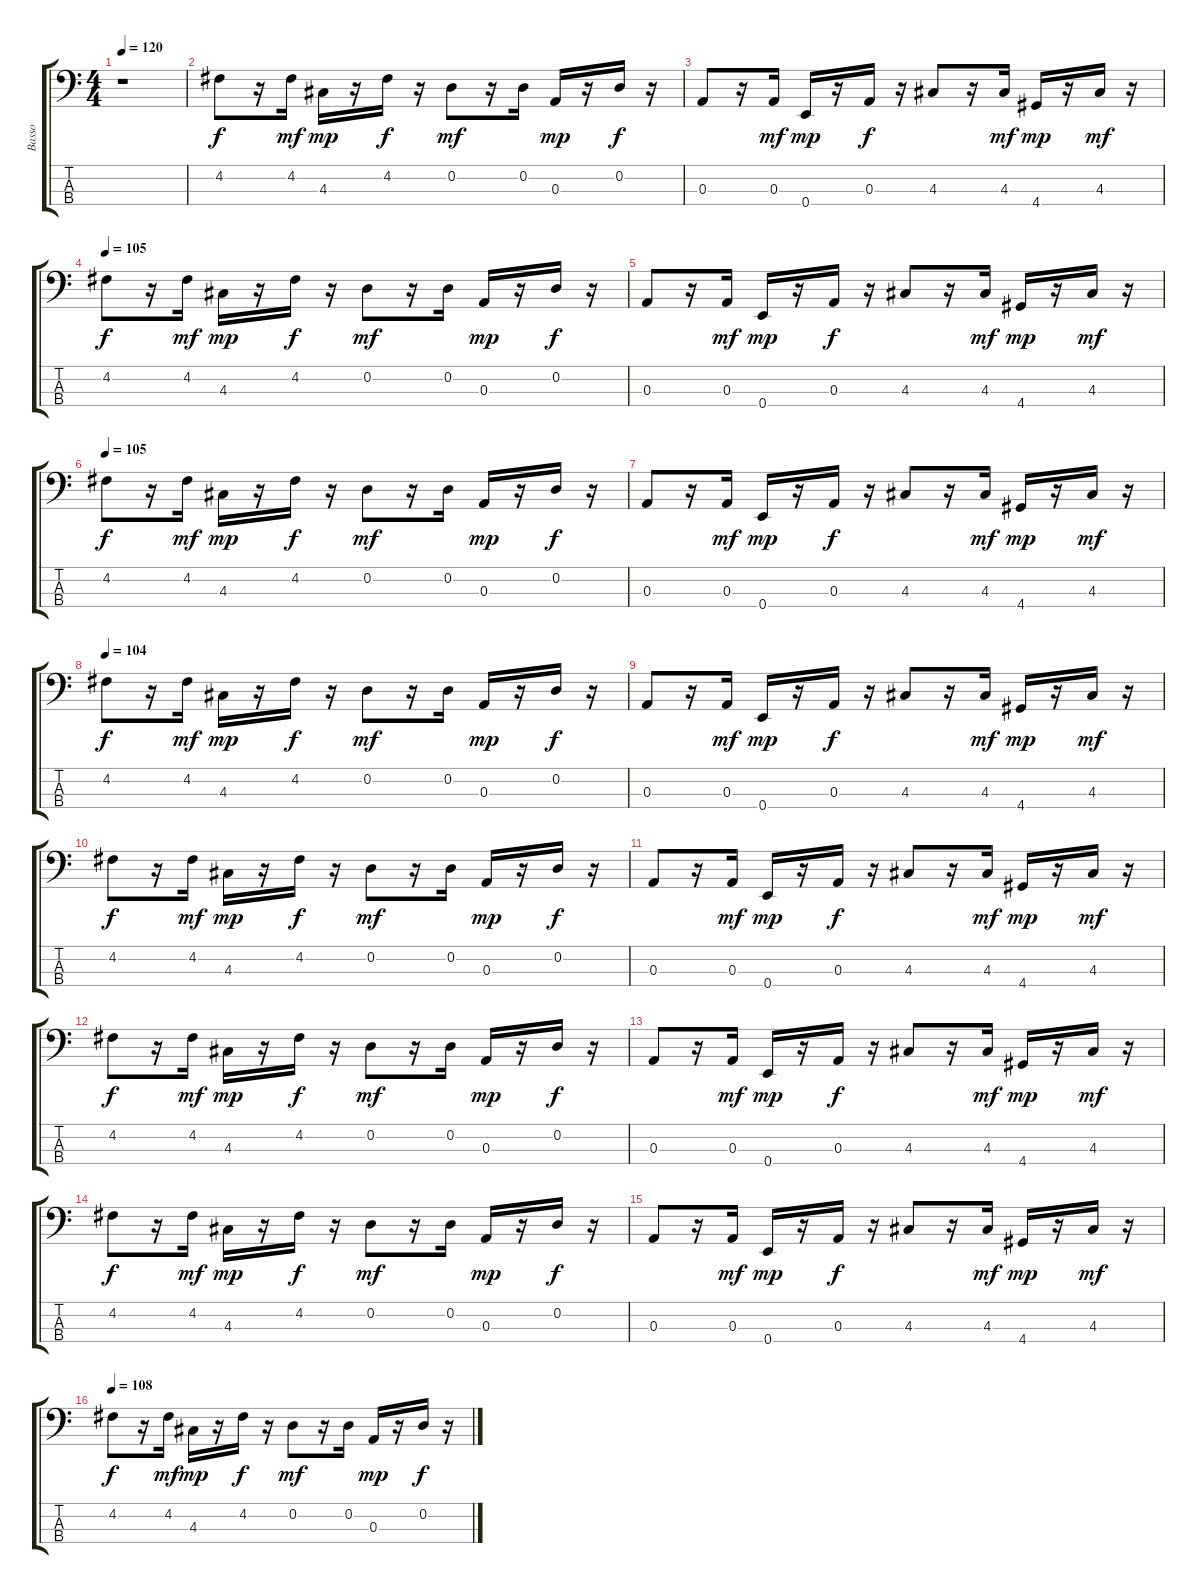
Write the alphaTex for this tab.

\track ("Basso" "Basso") {instrument acousticguitarnylon}
\staff {score tabs}
\tuning (G2 D2 A1 E1) {hide}
\ts (4 4)
\tempo 120
\clef f4
\ks c
r.1{dy f instrument acousticguitarnylon} |
4.2.8 r.16 4.2.16{dy mf} 4.3.16{dy mp} r.16 4.2.16{dy f} r.16 0.2.8{dy mf} r.16 0.2.16 0.3.16{dy mp} r.16 0.2.16{dy f} r.16 |
0.3.8 r.16 0.3.16{dy mf} 0.4.16{dy mp} r.16 0.3.16{dy f} r.16 4.3.8 r.16 4.3.16{dy mf} 4.4.16{dy mp} r.16 4.3.16{dy mf} r.16 |
\tempo 105
4.2.8{dy f} r.16 4.2.16{dy mf} 4.3.16{dy mp} r.16 4.2.16{dy f} r.16 0.2.8{dy mf} r.16 0.2.16 0.3.16{dy mp} r.16 0.2.16{dy f} r.16 |
0.3.8 r.16 0.3.16{dy mf} 0.4.16{dy mp} r.16 0.3.16{dy f} r.16 4.3.8 r.16 4.3.16{dy mf} 4.4.16{dy mp} r.16 4.3.16{dy mf} r.16 |
\tempo 105
4.2.8{dy f} r.16 4.2.16{dy mf} 4.3.16{dy mp} r.16 4.2.16{dy f} r.16 0.2.8{dy mf} r.16 0.2.16 0.3.16{dy mp} r.16 0.2.16{dy f} r.16 |
0.3.8 r.16 0.3.16{dy mf} 0.4.16{dy mp} r.16 0.3.16{dy f} r.16 4.3.8 r.16 4.3.16{dy mf} 4.4.16{dy mp} r.16 4.3.16{dy mf} r.16 |
\tempo 104
4.2.8{dy f} r.16 4.2.16{dy mf} 4.3.16{dy mp} r.16 4.2.16{dy f} r.16 0.2.8{dy mf} r.16 0.2.16 0.3.16{dy mp} r.16 0.2.16{dy f} r.16 |
0.3.8 r.16 0.3.16{dy mf} 0.4.16{dy mp} r.16 0.3.16{dy f} r.16 4.3.8 r.16 4.3.16{dy mf} 4.4.16{dy mp} r.16 4.3.16{dy mf} r.16 |
4.2.8{dy f} r.16 4.2.16{dy mf} 4.3.16{dy mp} r.16 4.2.16{dy f} r.16 0.2.8{dy mf} r.16 0.2.16 0.3.16{dy mp} r.16 0.2.16{dy f} r.16 |
0.3.8 r.16 0.3.16{dy mf} 0.4.16{dy mp} r.16 0.3.16{dy f} r.16 4.3.8 r.16 4.3.16{dy mf} 4.4.16{dy mp} r.16 4.3.16{dy mf} r.16 |
4.2.8{dy f} r.16 4.2.16{dy mf} 4.3.16{dy mp} r.16 4.2.16{dy f} r.16 0.2.8{dy mf} r.16 0.2.16 0.3.16{dy mp} r.16 0.2.16{dy f} r.16 |
0.3.8 r.16 0.3.16{dy mf} 0.4.16{dy mp} r.16 0.3.16{dy f} r.16 4.3.8 r.16 4.3.16{dy mf} 4.4.16{dy mp} r.16 4.3.16{dy mf} r.16 |
4.2.8{dy f} r.16 4.2.16{dy mf} 4.3.16{dy mp} r.16 4.2.16{dy f} r.16 0.2.8{dy mf} r.16 0.2.16 0.3.16{dy mp} r.16 0.2.16{dy f} r.16 |
0.3.8 r.16 0.3.16{dy mf} 0.4.16{dy mp} r.16 0.3.16{dy f} r.16 4.3.8 r.16 4.3.16{dy mf} 4.4.16{dy mp} r.16 4.3.16{dy mf} r.16 |
\tempo 108
4.2.8{dy f} r.16 4.2.16{dy mf} 4.3.16{dy mp} r.16 4.2.16{dy f} r.16 0.2.8{dy mf} r.16 0.2.16 0.3.16{dy mp} r.16 0.2.16{dy f} r.16
